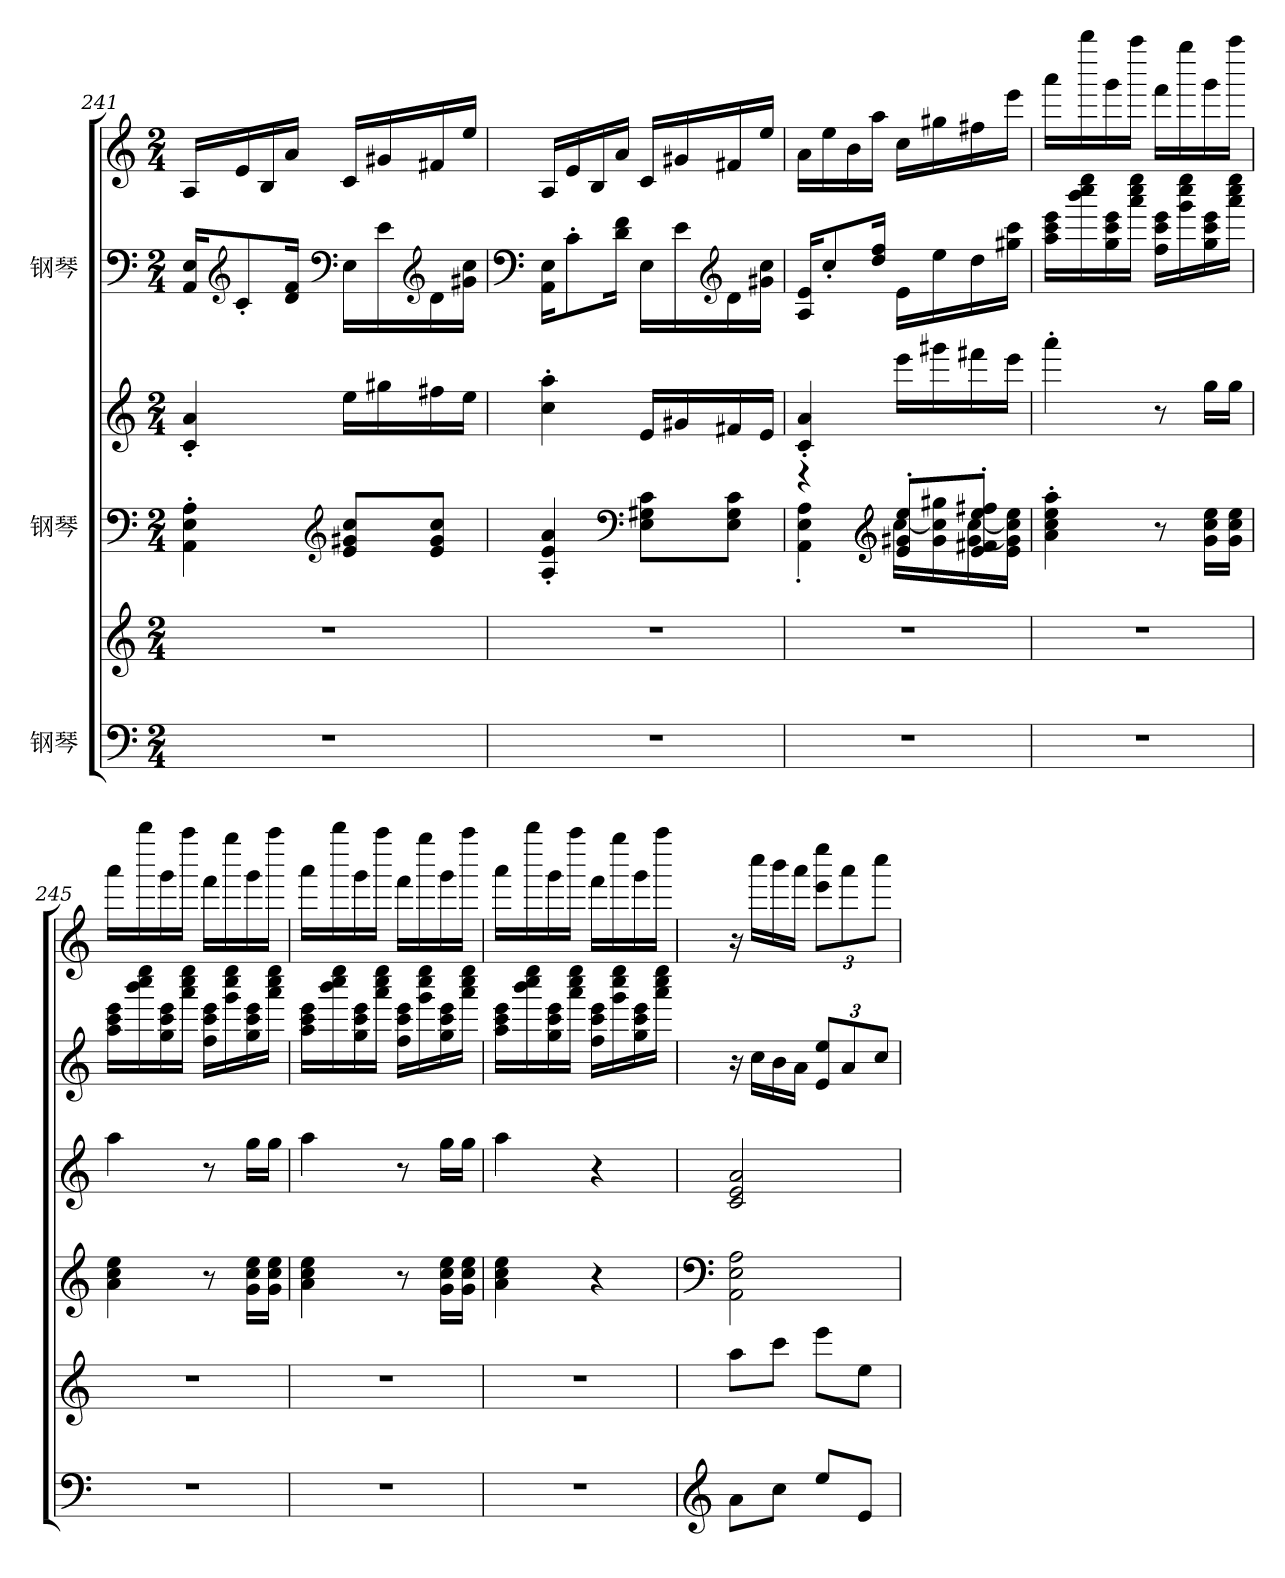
**kern	**kern	**kern	**kern	**kern	**kern
*part3	*part3	*part2	*part2	*part1	*part1
*staff6	*staff5	*staff4	*staff3	*staff2	*staff1
*I"钢琴	*	*I"钢琴	*	*I"钢琴	*
*clefF4	*clefG2	*clefF4	*clefG2	*clefF4	*clefG2
*k[]	*k[]	*k[]	*k[]	*k[]	*k[]
*M2/4	*M2/4	*M2/4	*M2/4	*M2/4	*M2/4
=241	=241	=241	=241	=241	=241
2r	2r	4AA\' 4E\' 4A\'	4c/' 4a/'	16AA/ 16E/KL	16A/LL
*	*	*	*	*clefG2	*
.	.	.	.	8c'/	16e/
.	.	.	.	.	16B/
.	.	.	.	16d/ 16f/Jk	16a/JJ
*	*	*clefG2	*	*clefF4	*
.	.	8e/ 8g#X/ 8cc/L	16ee\LL	16E\LL	16c/LL
.	.	.	16gg#X\	16e\	16g#X/
*	*	*	*	*clefG2	*
.	.	8e/ 8g#/ 8cc/J	16ff#X\	16d\	16f#X/
.	.	.	16ee\JJ	16g#X\ 16cc\JJ	16ee/JJ
!!LO:PB:g=z
=242	=242	=242	=242	=242	=242
*	*	*	*	*clefF4	*
2r	2r	4A/' 4e/' 4a/'	4cc\' 4aa\'	16AA\ 16E\KL	16A/LL
.	.	.	.	8c'\	16e/
.	.	.	.	.	16B/
.	.	.	.	16d\ 16f\Jk	16a/JJ
*	*	*clefF4	*	*	*
.	.	8E\ 8G#X\ 8c\L	16e/LL	16E\LL	16c/LL
.	.	.	16g#X/	16e\	16g#X/
*	*	*	*	*clefG2	*
.	.	8E\ 8G#\ 8c\J	16f#X/	16d\	16f#X/
.	.	.	16e/JJ	16g#X\ 16cc\JJ	16ee/JJ
=243	=243	=243	=243	=243	=243
*	*	*^	*	*	*
2r	2r	4r	4AA\' 4E\' 4A\'	4c/' 4a/'	16A/ 16e/KL	16a\LL
.	.	.	.	.	8cc'/	16ee\
.	.	.	.	.	.	16b\
.	.	.	.	.	16dd/ 16ff/Jk	16aa\JJ
*	*	*clefG2	*	*	*	*
.	.	8e/' 8g#X/' 8ee/'L	[16cc\LL	16eee\LL	16e\LL	16cc\LL
.	.	.	16g#\ 16cc\] 16gg#X\	16ggg#X\	16ee\	16gg#X\
.	.	8e/' 8f#X/' 8ee/' 8ff#X/'J	[16g#\ [16cc\	16fff#X\	16dd\	16ff#X\
.	.	.	16e\ 16g#\] 16cc\] 16ee\JJ	16eee\JJ	16gg#X\ 16ccc\JJ	16eee\JJ
*	*	*v	*v	*	*	*
=244	=244	=244	=244	=244	=244
2r	2r	4a\' 4cc\' 4ee\' 4aa\'	4aaa'\	16aa\ 16ccc\ 16eee\LL	16aaa\LL
.	.	.	.	16bbb\ 16cccc\ 16eeee\	16bbbb\
.	.	.	.	16gg\ 16ccc\ 16eee\	16ggg\
.	.	.	.	16aaa\ 16cccc\ 16eeee\JJ	16aaaa\JJ
.	.	8r	8r	16ff\ 16ccc\ 16eee\LL	16fff\LL
.	.	.	.	16ggg\ 16cccc\ 16eeee\	16gggg\
.	.	16g\ 16cc\ 16ee\LL	16gg\LL	16gg\ 16ccc\ 16eee\	16ggg\
.	.	16g\ 16cc\ 16ee\JJ	16gg\JJ	16aaa\ 16cccc\ 16eeee\JJ	16aaaa\JJ
!!LO:LB:g=z
=245	=245	=245	=245	=245	=245
2r	2r	4a\ 4cc\ 4ee\	4aa\	16aa\ 16ccc\ 16eee\LL	16aaa\LL
.	.	.	.	16bbb\ 16cccc\ 16eeee\	16bbbb\
.	.	.	.	16gg\ 16ccc\ 16eee\	16ggg\
.	.	.	.	16aaa\ 16cccc\ 16eeee\JJ	16aaaa\JJ
.	.	8r	8r	16ff\ 16ccc\ 16eee\LL	16fff\LL
.	.	.	.	16ggg\ 16cccc\ 16eeee\	16gggg\
.	.	16g\ 16cc\ 16ee\LL	16gg\LL	16gg\ 16ccc\ 16eee\	16ggg\
.	.	16g\ 16cc\ 16ee\JJ	16gg\JJ	16aaa\ 16cccc\ 16eeee\JJ	16aaaa\JJ
=246	=246	=246	=246	=246	=246
2r	2r	4a\ 4cc\ 4ee\	4aa\	16aa\ 16ccc\ 16eee\LL	16aaa\LL
.	.	.	.	16bbb\ 16cccc\ 16eeee\	16bbbb\
.	.	.	.	16gg\ 16ccc\ 16eee\	16ggg\
.	.	.	.	16aaa\ 16cccc\ 16eeee\JJ	16aaaa\JJ
.	.	8r	8r	16ff\ 16ccc\ 16eee\LL	16fff\LL
.	.	.	.	16ggg\ 16cccc\ 16eeee\	16gggg\
.	.	16g\ 16cc\ 16ee\LL	16gg\LL	16gg\ 16ccc\ 16eee\	16ggg\
.	.	16g\ 16cc\ 16ee\JJ	16gg\JJ	16aaa\ 16cccc\ 16eeee\JJ	16aaaa\JJ
=247	=247	=247	=247	=247	=247
2r	2r	4a\ 4cc\ 4ee\	4aa\	16aa\ 16ccc\ 16eee\LL	16aaa\LL
.	.	.	.	16bbb\ 16cccc\ 16eeee\	16bbbb\
.	.	.	.	16gg\ 16ccc\ 16eee\	16ggg\
.	.	.	.	16aaa\ 16cccc\ 16eeee\JJ	16aaaa\JJ
.	.	4r	4r	16ff\ 16ccc\ 16eee\LL	16fff\LL
.	.	.	.	16ggg\ 16cccc\ 16eeee\	16gggg\
.	.	.	.	16gg\ 16ccc\ 16eee\	16ggg\
.	.	.	.	16aaa\ 16cccc\ 16eeee\JJ	16aaaa\JJ
!!LO:PB:g=z
=248	=248	=248	=248	=248	=248
*clefG2	*	*clefF4	*	*	*
8a\L	8aa\L	2AA\ 2E\ 2A\	2c/ 2e/ 2a/	16r	16r
.	.	.	.	16cc\LL	16cccc\LL
8cc\J	8ccc\J	.	.	16b\	16bbb\
.	.	.	.	16a\JJ	16aaa\JJ
*	*	*	*	*Xbrackettup	*Xbrackettup
8ee/L	8eee\L	.	.	12e/ 12ee/L	12eee\ 12eeee\L
.	.	.	.	12a/	12aaa\
8e/J	8ee\J	.	.	.	.
.	.	.	.	12cc/J	12cccc\J
=	=	=	=	=	=
*-	*-	*-	*-	*-	*-
